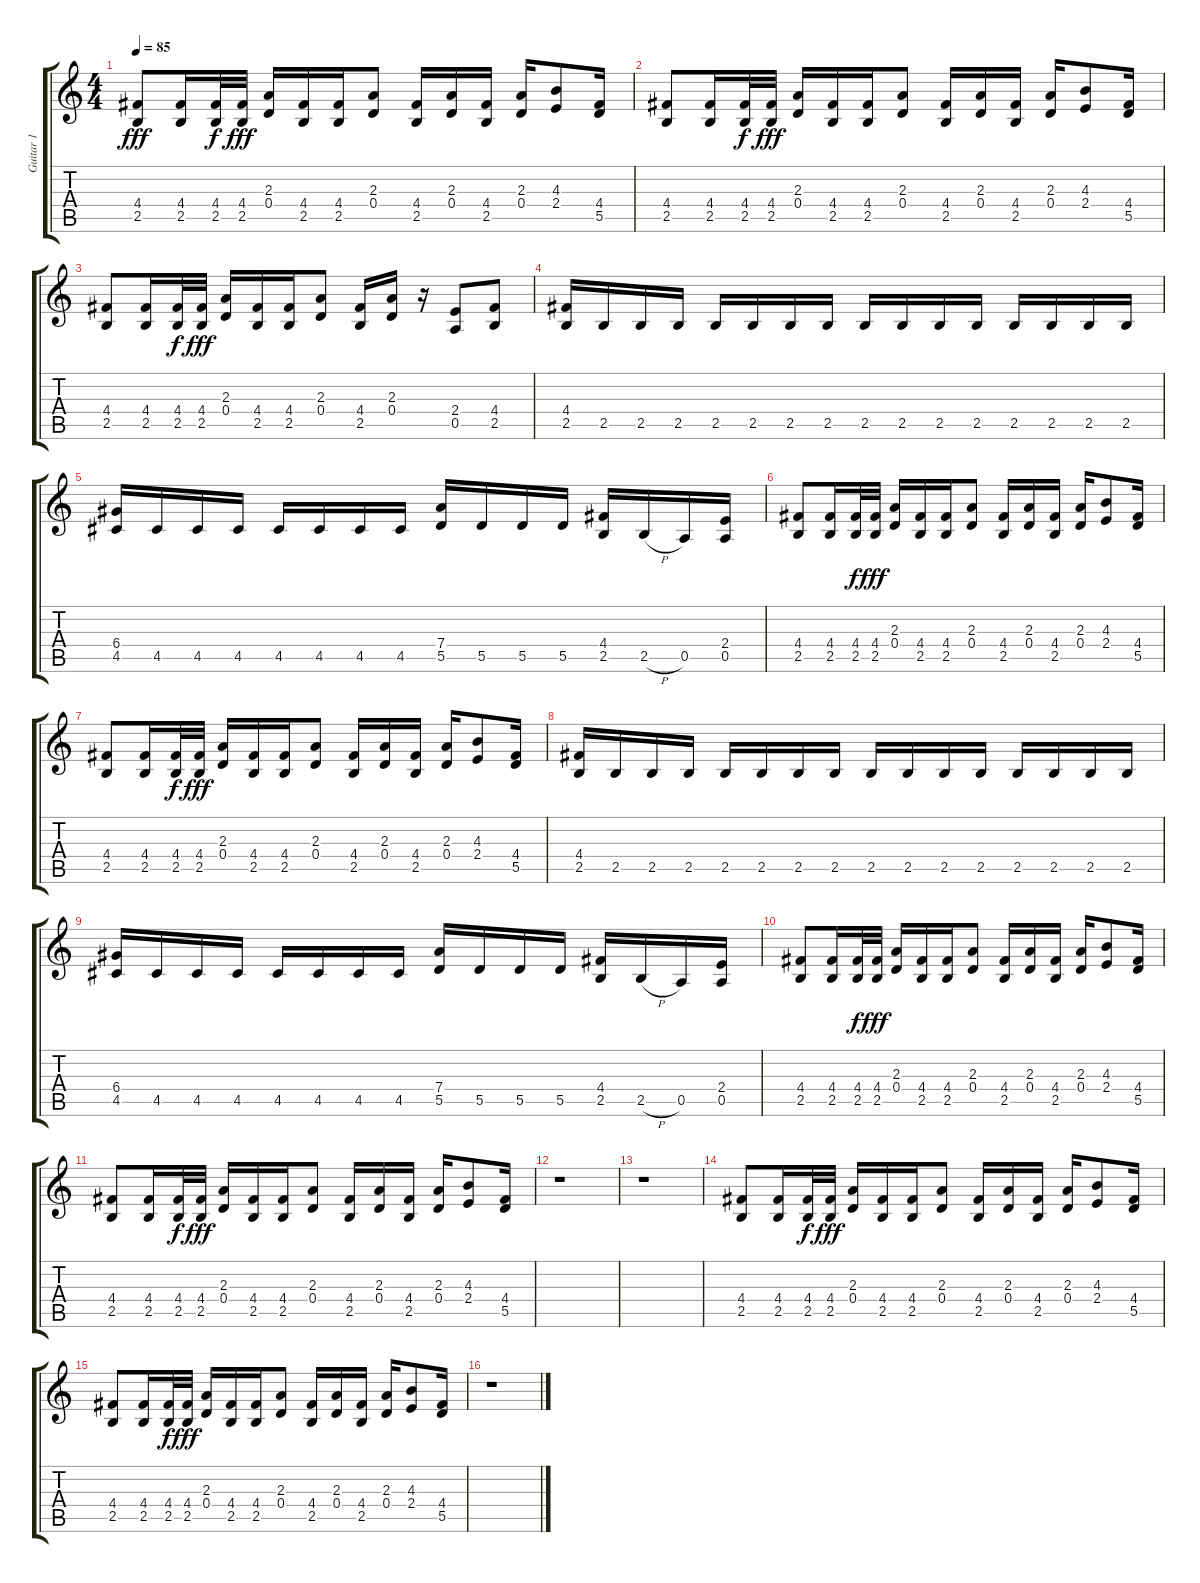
\track ("Guitar 1" "Guitar 1") {instrument distortionguitar}
\staff {score tabs}
\tuning (E4 B3 G3 D3 A2 E2) {hide}
\ts (4 4)
\tempo 85
\clef g2
\ks c
(4.4 2.5).8{dy fff} (4.4 2.5).16 (4.4 2.5).32{dy f} (4.4 2.5).32{dy fff} (2.3 0.4).16 (4.4 2.5).16 (4.4 2.5).16 (2.3 0.4).8 (4.4 2.5).16 (2.3 0.4).16 (4.4 2.5).16 (2.3 0.4).16 (4.3 2.4).8 (4.4 5.5).16 |
(4.4 2.5).8 (4.4 2.5).16 (4.4 2.5).32{dy f} (4.4 2.5).32{dy fff} (2.3 0.4).16 (4.4 2.5).16 (4.4 2.5).16 (2.3 0.4).8 (4.4 2.5).16 (2.3 0.4).16 (4.4 2.5).16 (2.3 0.4).16 (4.3 2.4).8 (4.4 5.5).16 |
(4.4 2.5).8 (4.4 2.5).16 (4.4 2.5).32{dy f} (4.4 2.5).32{dy fff} (2.3 0.4).16 (4.4 2.5).16 (4.4 2.5).16 (2.3 0.4).8 (4.4 2.5).16 (2.3 0.4).16 r.16 (2.4 0.5).8 (4.4 2.5).8 |
(4.4 2.5).16 2.5.16 2.5.16 2.5.16 2.5.16 2.5.16 2.5.16 2.5.16 2.5.16 2.5.16 2.5.16 2.5.16 2.5.16 2.5.16 2.5.16 2.5.16 |
(6.4 4.5).16 4.5.16 4.5.16 4.5.16 4.5.16 4.5.16 4.5.16 4.5.16 (7.4 5.5).16 5.5.16 5.5.16 5.5.16 (4.4 2.5).16 2.5{h}.16 0.5.16 (2.4 0.5).16 |
(4.4 2.5).8 (4.4 2.5).16 (4.4 2.5).32{dy f} (4.4 2.5).32{dy fff} (2.3 0.4).16 (4.4 2.5).16 (4.4 2.5).16 (2.3 0.4).8 (4.4 2.5).16 (2.3 0.4).16 (4.4 2.5).16 (2.3 0.4).16 (4.3 2.4).8 (4.4 5.5).16 |
(4.4 2.5).8 (4.4 2.5).16 (4.4 2.5).32{dy f} (4.4 2.5).32{dy fff} (2.3 0.4).16 (4.4 2.5).16 (4.4 2.5).16 (2.3 0.4).8 (4.4 2.5).16 (2.3 0.4).16 (4.4 2.5).16 (2.3 0.4).16 (4.3 2.4).8 (4.4 5.5).16 |
(4.4 2.5).16 2.5.16 2.5.16 2.5.16 2.5.16 2.5.16 2.5.16 2.5.16 2.5.16 2.5.16 2.5.16 2.5.16 2.5.16 2.5.16 2.5.16 2.5.16 |
(6.4 4.5).16 4.5.16 4.5.16 4.5.16 4.5.16 4.5.16 4.5.16 4.5.16 (7.4 5.5).16 5.5.16 5.5.16 5.5.16 (4.4 2.5).16 2.5{h}.16 0.5.16 (2.4 0.5).16 |
(4.4 2.5).8 (4.4 2.5).16 (4.4 2.5).32{dy f} (4.4 2.5).32{dy fff} (2.3 0.4).16 (4.4 2.5).16 (4.4 2.5).16 (2.3 0.4).8 (4.4 2.5).16 (2.3 0.4).16 (4.4 2.5).16 (2.3 0.4).16 (4.3 2.4).8 (4.4 5.5).16 |
(4.4 2.5).8 (4.4 2.5).16 (4.4 2.5).32{dy f} (4.4 2.5).32{dy fff} (2.3 0.4).16 (4.4 2.5).16 (4.4 2.5).16 (2.3 0.4).8 (4.4 2.5).16 (2.3 0.4).16 (4.4 2.5).16 (2.3 0.4).16 (4.3 2.4).8 (4.4 5.5).16 |
r.1 |
r.1 |
(4.4 2.5).8 (4.4 2.5).16 (4.4 2.5).32{dy f} (4.4 2.5).32{dy fff} (2.3 0.4).16 (4.4 2.5).16 (4.4 2.5).16 (2.3 0.4).8 (4.4 2.5).16 (2.3 0.4).16 (4.4 2.5).16 (2.3 0.4).16 (4.3 2.4).8 (4.4 5.5).16 |
(4.4 2.5).8 (4.4 2.5).16 (4.4 2.5).32{dy f} (4.4 2.5).32{dy fff} (2.3 0.4).16 (4.4 2.5).16 (4.4 2.5).16 (2.3 0.4).8 (4.4 2.5).16 (2.3 0.4).16 (4.4 2.5).16 (2.3 0.4).16 (4.3 2.4).8 (4.4 5.5).16 |
r.1
